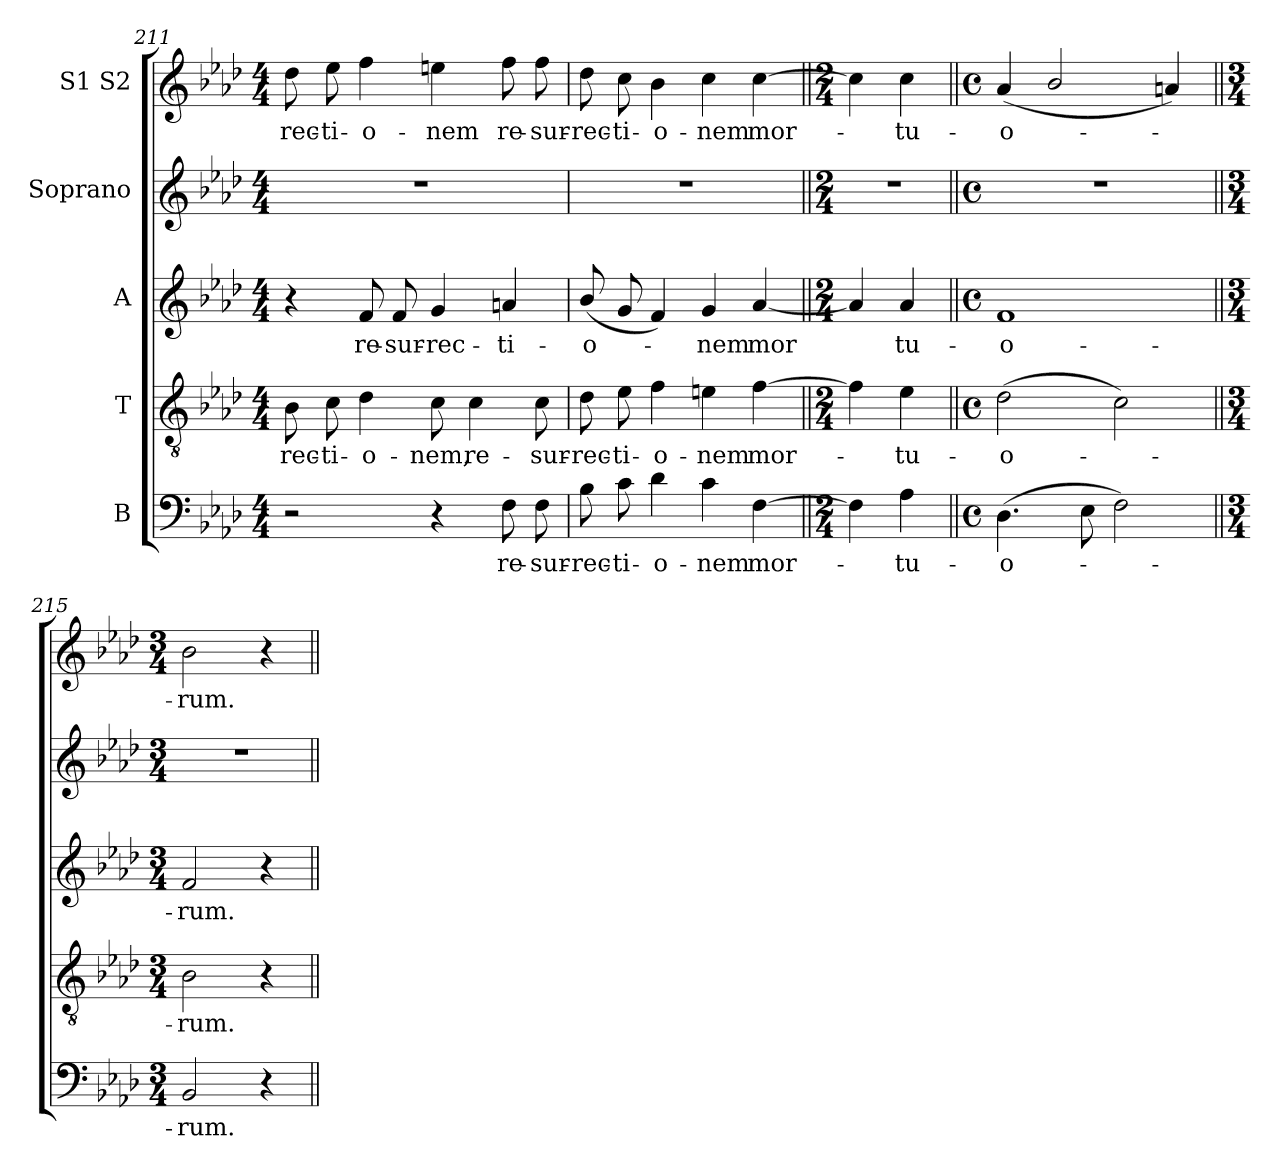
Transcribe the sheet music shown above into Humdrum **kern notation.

**kern	**text	**kern	**text	**kern	**text	**kern	**kern	**text
*part5	*part5	*part4	*part4	*part3	*part3	*part2	*part1	*part1
*staff5	*staff5	*staff4	*staff4	*staff3	*staff3	*staff2	*staff1	*staff1
*I"B	*	*I"T	*	*I"A	*	*I"Soprano	*I"S1 S2	*
*clefF4	*	*clefGv2	*	*clefG2	*	*clefG2	*clefG2	*
*	*	*ITrd7c12	*	*	*	*	*	*
*k[b-e-a-d-]	*	*k[b-e-a-d-]	*	*k[b-e-a-d-]	*	*k[b-e-a-d-]	*k[b-e-a-d-]	*
*f:	*	*f:	*	*f:	*	*f:	*f:	*
*M4/4	*	*M4/4	*	*M4/4	*	*M4/4	*M4/4	*
=211	=211	=211	=211	=211	=211	=211	=211	=211
!	!	!	!LO:LY:b:color=#000000	!	!	!	!	!
!	!	!	!	!	!	!	!	!LO:LY:b:color=#000000
2r	.	8BB-i\	-rec-	4r	.	1r	8dd-i\	-rec-
!	!	!	!LO:LY:b:color=#000000	!	!	!	!	!
!	!	!	!	!	!	!	!	!LO:LY:b:color=#000000
.	.	8Ci\	-ti-	.	.	.	8ee-i\	-ti-
!	!	!	!LO:LY:b:color=#000000	!	!	!	!	!
!	!	!	!	!	!LO:LY:b:color=#000000	!	!	!
!	!	!	!	!	!	!	!	!LO:LY:b:color=#000000
.	.	4D-i\	-o-	8fi/	re-	.	4ffi\	-o-
!	!	!	!	!	!LO:LY:b:color=#000000	!	!	!
.	.	.	.	8fi/	-sur-	.	.	.
!	!	!	!LO:LY:b:color=#000000	!	!	!	!	!
!	!	!	!	!	!LO:LY:b:color=#000000	!	!	!
!	!	!	!	!	!	!	!	!LO:LY:b:color=#000000
4r	.	8Ci\	-nem,	4gi/	-rec-	.	4eeni\	-nem
!	!	!	!LO:LY:b:color=#000000	!	!	!	!	!
.	.	4Ci\	re-	.	.	.	.	.
!	!LO:LY:b:color=#000000	!	!	!	!	!	!	!
!	!	!	!	!	!LO:LY:b:color=#000000	!	!	!
!	!	!	!	!	!	!	!	!LO:LY:b:color=#000000
8Fi\	re-	.	.	4ani/	-ti-	.	8ffi\	re-
!	!LO:LY:b:color=#000000	!	!	!	!	!	!	!
!	!	!	!LO:LY:b:color=#000000	!	!	!	!	!
!	!	!	!	!	!	!	!	!LO:LY:b:color=#000000
8Fi\	-sur-	8Ci\	-sur-	.	.	.	8ffi\	-sur-
!!LO:LB:g=z
=212	=212	=212	=212	=212	=212	=212	=212	=212
!	!LO:LY:b:color=#000000	!	!	!	!	!	!	!
!	!	!	!LO:LY:b:color=#000000	!	!	!	!	!
!	!	!	!	!	!LO:LY:b:color=#000000	!	!	!
!	!	!	!	!	!	!	!	!LO:LY:b:color=#000000
8B-i\	-rec-	8D-i\	-rec-	(8b-i/	-o-	1r	8dd-i\	-rec-
!	!LO:LY:b:color=#000000	!	!	!	!	!	!	!
!	!	!	!LO:LY:b:color=#000000	!	!	!	!	!
!	!	!	!	!	!	!	!	!LO:LY:b:color=#000000
8ci\	-ti-	8E-i\	-ti-	8gi/	.	.	8cci\	-ti-
!	!LO:LY:b:color=#000000	!	!	!	!	!	!	!
!	!	!	!LO:LY:b:color=#000000	!	!	!	!	!
!	!	!	!	!	!	!	!	!LO:LY:b:color=#000000
4d-i\	-o-	4Fi\	-o-	4fi/)	.	.	4b-i\	-o-
!	!LO:LY:b:color=#000000	!	!	!	!	!	!	!
!	!	!	!LO:LY:b:color=#000000	!	!	!	!	!
!	!	!	!	!	!LO:LY:b:color=#000000	!	!	!
!	!	!	!	!	!	!	!	!LO:LY:b:color=#000000
4ci\	-nem	4Eni\	-nem	4gi/	-nem	.	4cci\	-nem
!	!LO:LY:b:color=#000000	!	!	!	!	!	!	!
!	!	!	!LO:LY:b:color=#000000	!	!	!	!	!
!	!	!	!	!	!LO:LY:b:color=#000000	!	!	!
!	!	!	!	!	!	!	!	!LO:LY:b:color=#000000
[4Fi\	mor-	[4Fi\	mor-	[4a-i/	mor-	.	[4cci\	mor-
=213||	=213||	=213||	=213||	=213||	=213||	=213||	=213||	=213||
*M2/4	*	*M2/4	*	*M2/4	*	*M2/4	*M2/4	*
!	!	!	!	!	!LO:LY:b:color=#000000	!LO:N:vis=1	!	!
4Fi\]	.	4Fi\]	.	4a-i/]	--	2r	4cci\]	.
!	!LO:LY:b:color=#000000	!	!	!	!	!	!	!
!	!	!	!LO:LY:b:color=#000000	!	!	!	!	!
!	!	!	!	!	!LO:LY:b:color=#000000	!	!	!
!	!	!	!	!	!	!	!	!LO:LY:b:color=#000000
4A-i\	-tu-	4E-i\	-tu-	4a-i/	tu-	.	4cci\	-tu-
=214||	=214||	=214||	=214||	=214||	=214||	=214||	=214||	=214||
*M4/4	*	*M4/4	*	*M4/4	*	*M4/4	*M4/4	*
*met(c)	*	*met(c)	*	*met(c)	*	*met(c)	*met(c)	*
!	!LO:LY:b:color=#000000	!	!	!	!	!	!	!
!	!	!	!LO:LY:b:color=#000000	!	!	!	!	!
!	!	!	!	!	!LO:LY:b:color=#000000	!	!	!
!	!	!	!	!	!	!	!	!LO:LY:b:color=#000000
(4.D-i\	-o-	(2D-i\	-o-	1fi	-o-	1r	(4a-i/	-o-
.	.	.	.	.	.	.	2b-i/	.
8E-i\	.	.	.	.	.	.	.	.
2Fi\)	.	2Ci\)	.	.	.	.	.	.
.	.	.	.	.	.	.	4ani/)	.
=215||	=215||	=215||	=215||	=215||	=215||	=215||	=215||	=215||
*M3/4	*	*M3/4	*	*M3/4	*	*M3/4	*M3/4	*
!	!LO:LY:b:color=#000000	!	!	!	!	!	!	!
!	!	!	!LO:LY:b:color=#000000	!	!	!	!	!
!	!	!	!	!	!LO:LY:b:color=#000000	!LO:N:vis=1	!	!
!	!	!	!	!	!	!	!	!LO:LY:b:color=#000000
2BB-i/	-rum.	2BB-i\	-rum.	2fi/	-rum.	2.r	2b-i\	-rum.
4r	.	4r	.	4r	.	.	4r	.
=||	=||	=||	=||	=||	=||	=||	=||	=||
*-	*-	*-	*-	*-	*-	*-	*-	*-
